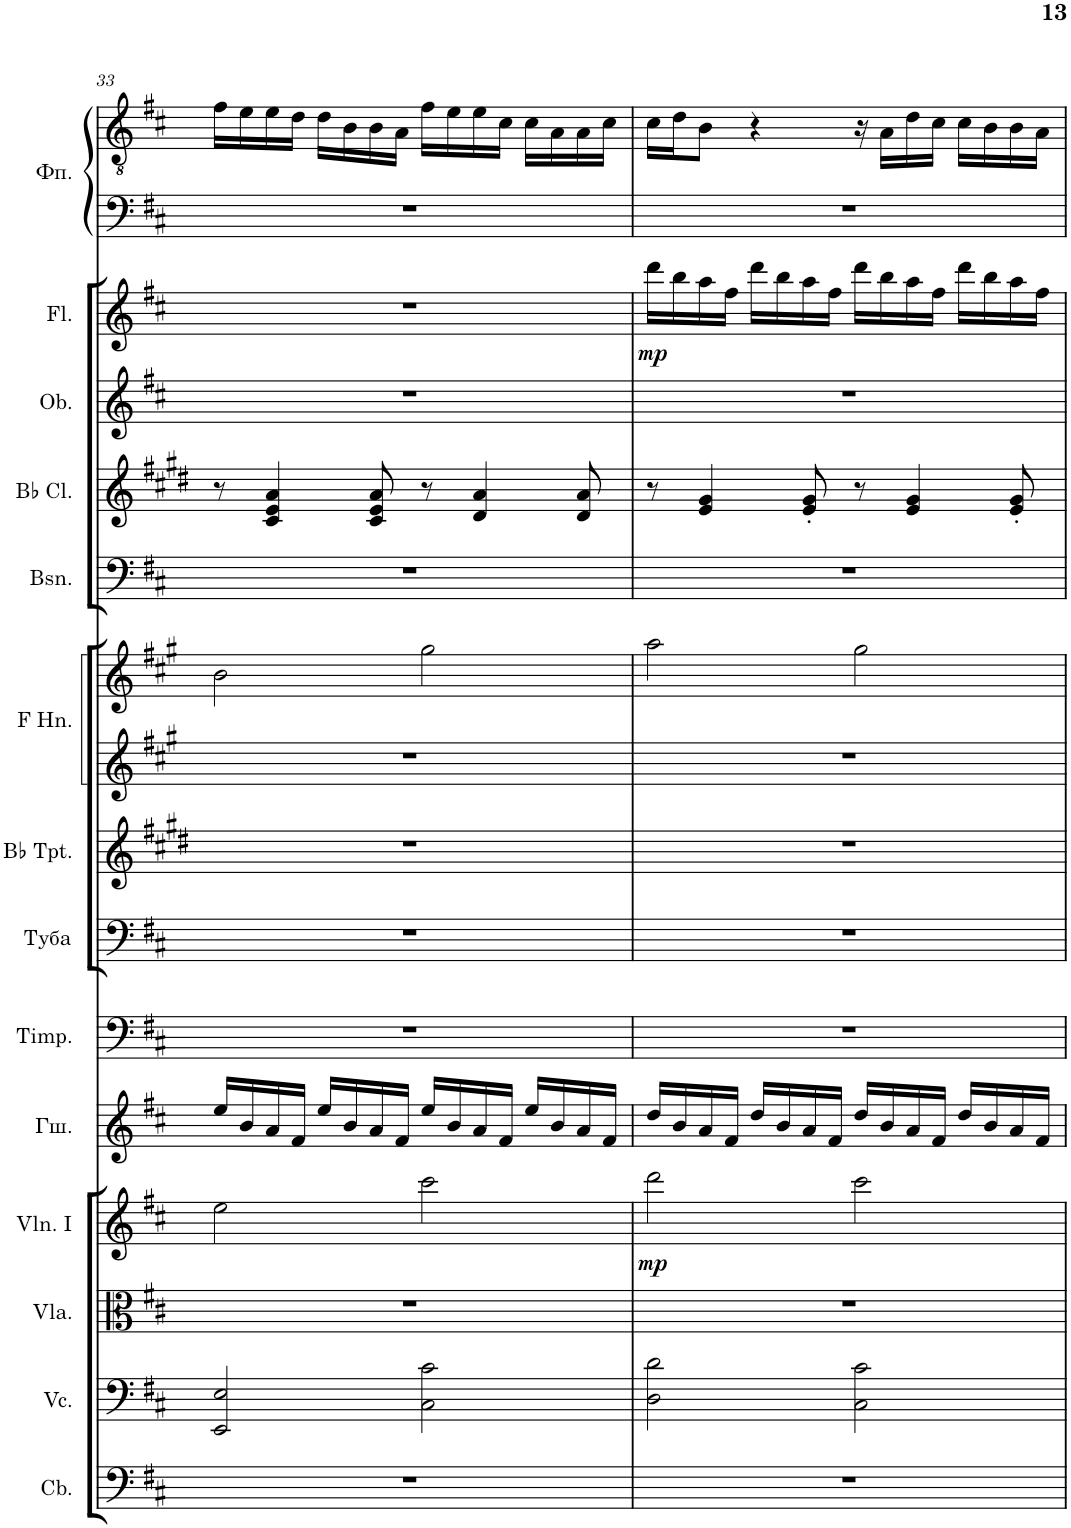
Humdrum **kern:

**kern	**kern	**kern	**kern	**dynam	**kern	**kern	**kern	**kern	**kern	**kern	**kern	**kern	**kern	**kern	**dynam	**kern	**kern
*part14	*part13	*part12	*part11	*part11	*part10	*part9	*part8	*part7	*part6	*part6	*part5	*part4	*part3	*part2	*part2	*part1	*part1
*staff16	*staff15	*staff14	*staff13	*staff13	*staff12	*staff11	*staff10	*staff9	*staff8	*staff7	*staff6	*staff5	*staff4	*staff3	*staff3	*staff2	*staff1
*I"Contrabasses	*I"Violoncellos	*I"Violas	*I"Violins I	*	*I"Глокеншпиль	*I"Timpani	*I"Туба	*I"Trumpets in Bb	*I"Horns in F	*	*I"Bassoons	*I"Clarinets in Bb	*I"Oboes	*I"Flutes	*	*I"Фортепиано	*
*I'Cb.	*I'Vc.	*I'Vla.	*I'Vln. I	*	*	*I'Timp.	*	*	*	*	*I'Bsn.	*	*I'Ob.	*I'Fl.	*	*	*
!!LO:PB:g=z
*clefF4	*clefF4	*clefC3	*clefG2	*	*clefG2	*clefF4	*clefF4	*clefG2	*clefG2	*clefG2	*clefF4	*clefG2	*clefG2	*clefG2	*	*clefF4	*clefGv2
*Trd7c12	*	*	*	*	*Trd-14c-24	*	*	*Trd1c2	*Trd4c7	*Trd4c7	*	*Trd1c2	*	*	*	*	*
*k[f#c#]	*k[f#c#]	*k[f#c#]	*k[f#c#]	*	*k[f#c#]	*k[f#c#]	*k[f#c#]	*k[f#c#g#d#]	*k[f#c#g#]	*k[f#c#g#]	*k[f#c#]	*k[f#c#g#d#]	*k[f#c#]	*k[f#c#]	*	*k[f#c#]	*k[f#c#]
*M4/4	*M4/4	*M4/4	*M4/4	*	*M4/4	*M4/4	*M4/4	*M4/4	*M4/4	*M4/4	*M4/4	*M4/4	*M4/4	*M4/4	*	*M4/4	*M4/4
=33	=33	=33	=33	=33	=33	=33	=33	=33	=33	=33	=33	=33	=33	=33	=33	=33	=33
1r	2EE/ 2E/	1r	2ee\	.	16ee/LL	1r	1r	1r	1r	2b\	1r	8r	1r	1r	.	1r	16f#\LL
.	.	.	.	.	16b/	.	.	.	.	.	.	.	.	.	.	.	16e\
.	.	.	.	.	16a/	.	.	.	.	.	.	4c#/ 4e/ 4a/	.	.	.	.	16e\
.	.	.	.	.	16f#/JJ	.	.	.	.	.	.	.	.	.	.	.	16d\JJ
.	.	.	.	.	16ee/LL	.	.	.	.	.	.	.	.	.	.	.	16d\LL
.	.	.	.	.	16b/	.	.	.	.	.	.	.	.	.	.	.	16B\
.	.	.	.	.	16a/	.	.	.	.	.	.	8c#/ 8e/ 8a/	.	.	.	.	16B\
.	.	.	.	.	16f#/JJ	.	.	.	.	.	.	.	.	.	.	.	16A\JJ
.	2C#\ 2c#\	.	2ccc#\	.	16ee/LL	.	.	.	.	2gg#\	.	8r	.	.	.	.	16f#\LL
.	.	.	.	.	16b/	.	.	.	.	.	.	.	.	.	.	.	16e\
.	.	.	.	.	16a/	.	.	.	.	.	.	4d#/ 4a/	.	.	.	.	16e\
.	.	.	.	.	16f#/JJ	.	.	.	.	.	.	.	.	.	.	.	16c#\JJ
.	.	.	.	.	16ee/LL	.	.	.	.	.	.	.	.	.	.	.	16c#\LL
.	.	.	.	.	16b/	.	.	.	.	.	.	.	.	.	.	.	16A\
.	.	.	.	.	16a/	.	.	.	.	.	.	8d#/ 8a/	.	.	.	.	16A\
.	.	.	.	.	16f#/JJ	.	.	.	.	.	.	.	.	.	.	.	16c#\JJ
=34	=34	=34	=34	=34	=34	=34	=34	=34	=34	=34	=34	=34	=34	=34	=34	=34	=34
!	!	!	!	!LO:DY:b	!	!	!	!	!	!	!	!	!	!	!LO:DY:b	!	!
1r	2D\ 2d\	1r	2ddd\	mp	16dd/LL	1r	1r	1r	1r	2aa\	1r	8r	1r	16ddd\LL	mp	1r	16c#\LL
.	.	.	.	.	16b/	.	.	.	.	.	.	.	.	16bb\	.	.	16d\J
.	.	.	.	.	16a/	.	.	.	.	.	.	4e/ 4g#/	.	16aa\	.	.	8B\J
.	.	.	.	.	16f#/JJ	.	.	.	.	.	.	.	.	16ff#\JJ	.	.	.
.	.	.	.	.	16dd/LL	.	.	.	.	.	.	.	.	16ddd\LL	.	.	4r
.	.	.	.	.	16b/	.	.	.	.	.	.	.	.	16bb\	.	.	.
.	.	.	.	.	16a/	.	.	.	.	.	.	8e/' 8g#/'	.	16aa\	.	.	.
.	.	.	.	.	16f#/JJ	.	.	.	.	.	.	.	.	16ff#\JJ	.	.	.
.	2C#\ 2c#\	.	2ccc#\	.	16dd/LL	.	.	.	.	2gg#\	.	8r	.	16ddd\LL	.	.	16r
.	.	.	.	.	16b/	.	.	.	.	.	.	.	.	16bb\	.	.	16A\LL
.	.	.	.	.	16a/	.	.	.	.	.	.	4e/ 4g#/	.	16aa\	.	.	16d\
.	.	.	.	.	16f#/JJ	.	.	.	.	.	.	.	.	16ff#\JJ	.	.	16c#\JJ
.	.	.	.	.	16dd/LL	.	.	.	.	.	.	.	.	16ddd\LL	.	.	16c#\LL
.	.	.	.	.	16b/	.	.	.	.	.	.	.	.	16bb\	.	.	16B\
.	.	.	.	.	16a/	.	.	.	.	.	.	8e/' 8g#/'	.	16aa\	.	.	16B\
.	.	.	.	.	16f#/JJ	.	.	.	.	.	.	.	.	16ff#\JJ	.	.	16A\JJ
=	=	=	=	=	=	=	=	=	=	=	=	=	=	=	=	=	=
*-	*-	*-	*-	*-	*-	*-	*-	*-	*-	*-	*-	*-	*-	*-	*-	*-	*-
